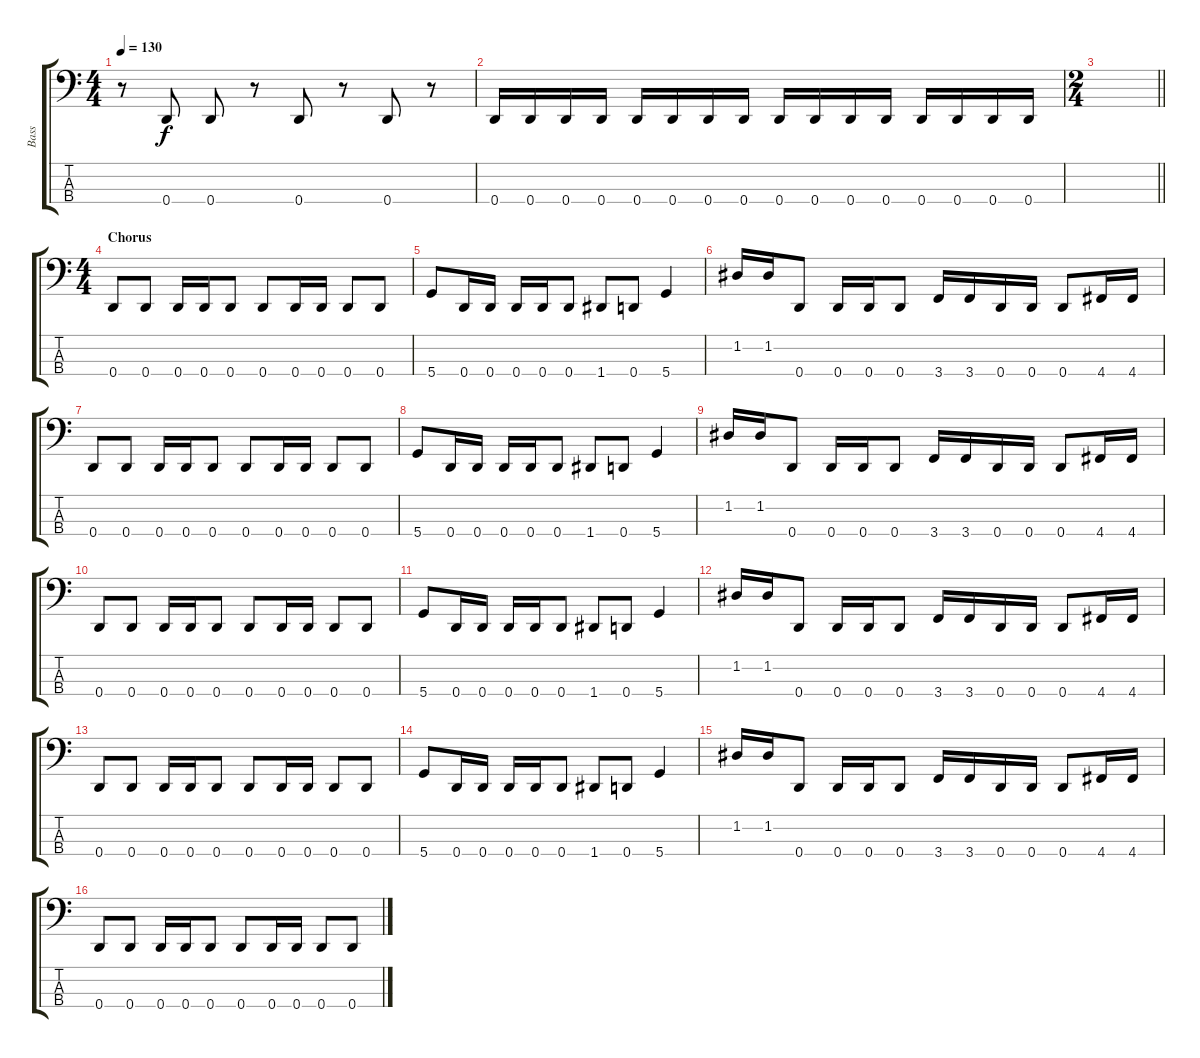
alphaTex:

\track ("Bass" "Bass") {instrument electricbassfinger}
\staff {score tabs}
\tuning (G2 D2 A1 D1) {hide}
\ts (4 4)
\tempo 130
\clef f4
\ks c
r.8{dy f} 0.4.8 0.4.8 r.8 0.4.8 r.8 0.4.8 r.8 |
0.4.16 0.4.16 0.4.16 0.4.16 0.4.16 0.4.16 0.4.16 0.4.16 0.4.16 0.4.16 0.4.16 0.4.16 0.4.16 0.4.16 0.4.16 0.4.16 |
\ts (2 4)
\barLineRight lightlight
|
\ts (4 4)
\section ("" "Chorus")
0.4.8 0.4.8 0.4.16 0.4.16 0.4.8 0.4.8 0.4.16 0.4.16 0.4.8 0.4.8 |
5.4.8 0.4.16 0.4.16 0.4.16 0.4.16 0.4.8 1.4.8 0.4.8 5.4.4 |
1.2.16 1.2.16 0.4.8 0.4.16 0.4.16 0.4.8 3.4.16 3.4.16 0.4.16 0.4.16 0.4.8 4.4.16 4.4.16 |
0.4.8 0.4.8 0.4.16 0.4.16 0.4.8 0.4.8 0.4.16 0.4.16 0.4.8 0.4.8 |
5.4.8 0.4.16 0.4.16 0.4.16 0.4.16 0.4.8 1.4.8 0.4.8 5.4.4 |
1.2.16 1.2.16 0.4.8 0.4.16 0.4.16 0.4.8 3.4.16 3.4.16 0.4.16 0.4.16 0.4.8 4.4.16 4.4.16 |
0.4.8 0.4.8 0.4.16 0.4.16 0.4.8 0.4.8 0.4.16 0.4.16 0.4.8 0.4.8 |
5.4.8 0.4.16 0.4.16 0.4.16 0.4.16 0.4.8 1.4.8 0.4.8 5.4.4 |
1.2.16 1.2.16 0.4.8 0.4.16 0.4.16 0.4.8 3.4.16 3.4.16 0.4.16 0.4.16 0.4.8 4.4.16 4.4.16 |
0.4.8 0.4.8 0.4.16 0.4.16 0.4.8 0.4.8 0.4.16 0.4.16 0.4.8 0.4.8 |
5.4.8 0.4.16 0.4.16 0.4.16 0.4.16 0.4.8 1.4.8 0.4.8 5.4.4 |
1.2.16 1.2.16 0.4.8 0.4.16 0.4.16 0.4.8 3.4.16 3.4.16 0.4.16 0.4.16 0.4.8 4.4.16 4.4.16 |
0.4.8 0.4.8 0.4.16 0.4.16 0.4.8 0.4.8 0.4.16 0.4.16 0.4.8 0.4.8
